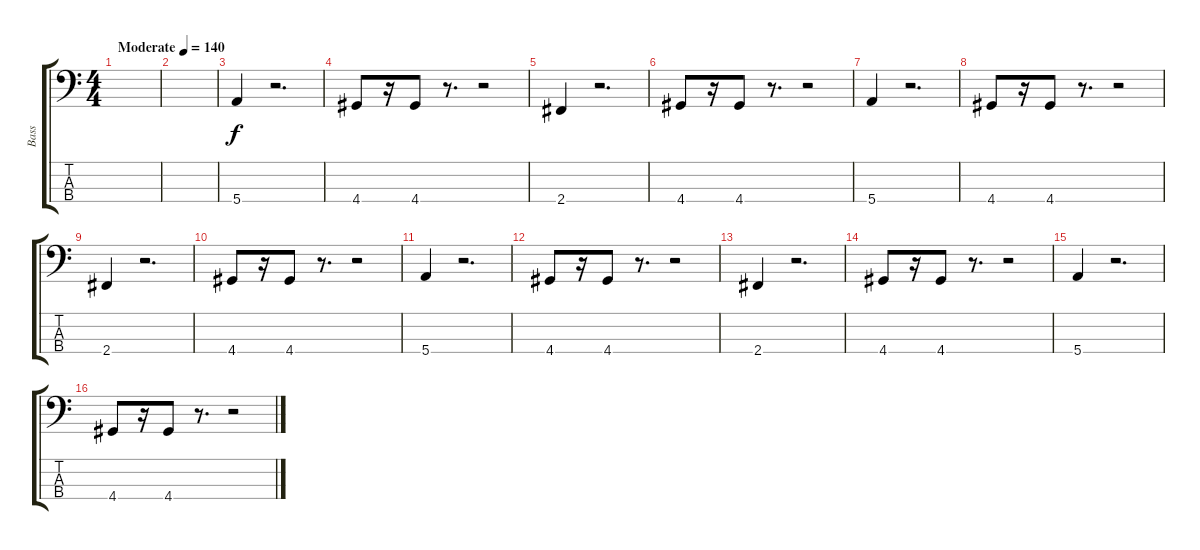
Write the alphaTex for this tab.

\track ("Bass" "Bass") {instrument electricbasspick}
\staff {score tabs}
\tuning (G2 D2 A1 E1) {hide}
\ts (4 4)
\tempo (140 "Moderate")
\clef f4
\ks c
|
|
5.4.4 r.2{d} |
4.4.8 r.16 4.4.8 r.8{d} r.2 |
2.4.4 r.2{d} |
4.4.8 r.16 4.4.8 r.8{d} r.2 |
5.4.4 r.2{d} |
4.4.8 r.16 4.4.8 r.8{d} r.2 |
2.4.4 r.2{d} |
4.4.8 r.16 4.4.8 r.8{d} r.2 |
5.4.4 r.2{d} |
4.4.8 r.16 4.4.8 r.8{d} r.2 |
2.4.4 r.2{d} |
4.4.8 r.16 4.4.8 r.8{d} r.2 |
5.4.4 r.2{d} |
4.4.8 r.16 4.4.8 r.8{d} r.2
